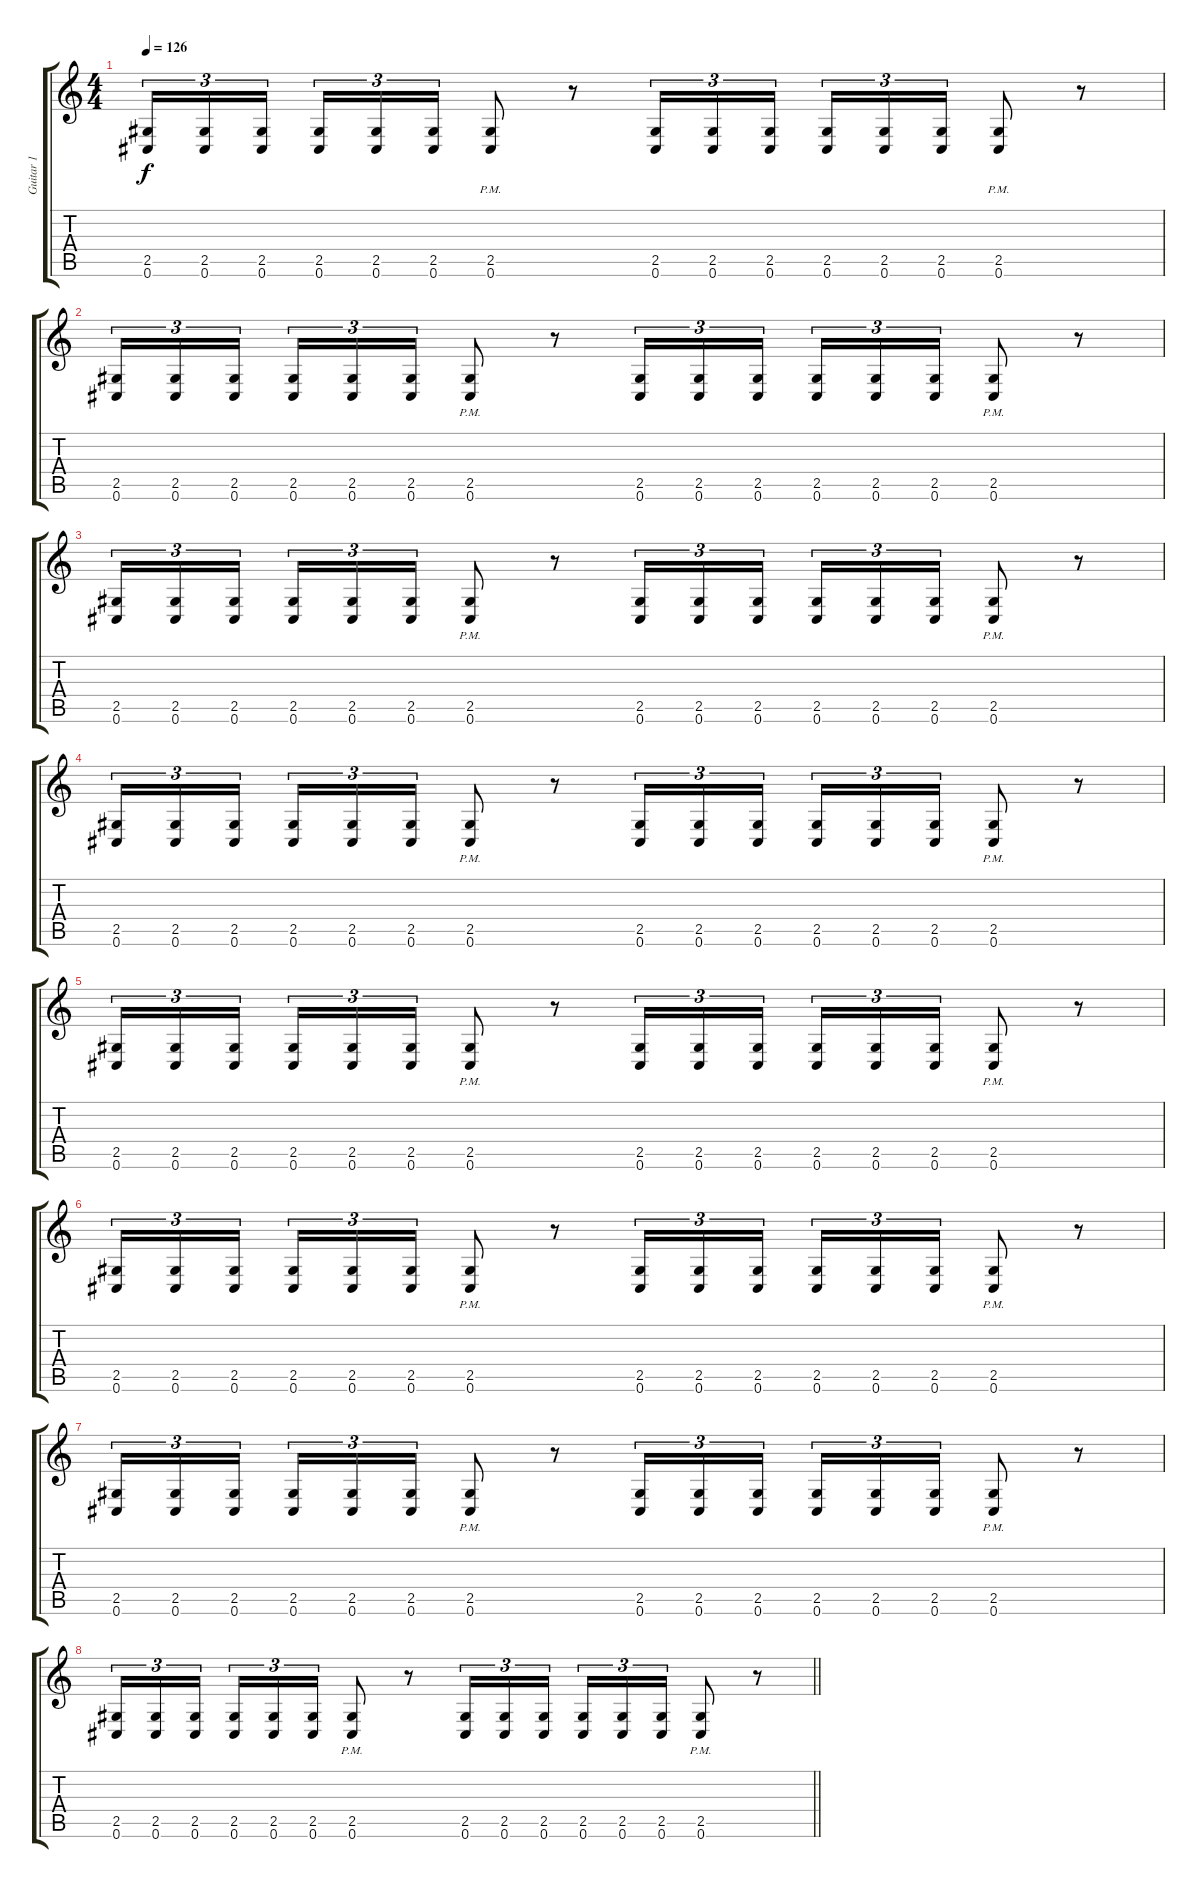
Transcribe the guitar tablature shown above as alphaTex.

\track ("Guitar 1" "Guitar 1") {instrument distortionguitar}
\staff {score tabs}
\tuning (Db4 Ab3 E3 B2 Gb2 Db2) {hide}
\ts (4 4)
\section ("" "")
\tempo 126
\clef g2
\ks c
(2.5 0.6).16{tu (3 2) dy f} (2.5 0.6).16{tu (3 2)} (2.5 0.6).16{tu (3 2) beam splitsecondary} (2.5 0.6).16{tu (3 2)} (2.5 0.6).16{tu (3 2)} (2.5 0.6).16{tu (3 2)} (2.5{pm} 0.6{pm}).8 r.8 (2.5 0.6).16{tu (3 2)} (2.5 0.6).16{tu (3 2)} (2.5 0.6).16{tu (3 2) beam splitsecondary} (2.5 0.6).16{tu (3 2)} (2.5 0.6).16{tu (3 2)} (2.5 0.6).16{tu (3 2)} (2.5{pm} 0.6{pm}).8 r.8 |
(2.5 0.6).16{tu (3 2)} (2.5 0.6).16{tu (3 2)} (2.5 0.6).16{tu (3 2) beam splitsecondary} (2.5 0.6).16{tu (3 2)} (2.5 0.6).16{tu (3 2)} (2.5 0.6).16{tu (3 2)} (2.5{pm} 0.6{pm}).8 r.8 (2.5 0.6).16{tu (3 2)} (2.5 0.6).16{tu (3 2)} (2.5 0.6).16{tu (3 2) beam splitsecondary} (2.5 0.6).16{tu (3 2)} (2.5 0.6).16{tu (3 2)} (2.5 0.6).16{tu (3 2)} (2.5{pm} 0.6{pm}).8 r.8 |
(2.5 0.6).16{tu (3 2)} (2.5 0.6).16{tu (3 2)} (2.5 0.6).16{tu (3 2) beam splitsecondary} (2.5 0.6).16{tu (3 2)} (2.5 0.6).16{tu (3 2)} (2.5 0.6).16{tu (3 2)} (2.5{pm} 0.6{pm}).8 r.8 (2.5 0.6).16{tu (3 2)} (2.5 0.6).16{tu (3 2)} (2.5 0.6).16{tu (3 2) beam splitsecondary} (2.5 0.6).16{tu (3 2)} (2.5 0.6).16{tu (3 2)} (2.5 0.6).16{tu (3 2)} (2.5{pm} 0.6{pm}).8 r.8 |
(2.5 0.6).16{tu (3 2)} (2.5 0.6).16{tu (3 2)} (2.5 0.6).16{tu (3 2) beam splitsecondary} (2.5 0.6).16{tu (3 2)} (2.5 0.6).16{tu (3 2)} (2.5 0.6).16{tu (3 2)} (2.5{pm} 0.6{pm}).8 r.8 (2.5 0.6).16{tu (3 2)} (2.5 0.6).16{tu (3 2)} (2.5 0.6).16{tu (3 2) beam splitsecondary} (2.5 0.6).16{tu (3 2)} (2.5 0.6).16{tu (3 2)} (2.5 0.6).16{tu (3 2)} (2.5{pm} 0.6{pm}).8 r.8 |
(2.5 0.6).16{tu (3 2)} (2.5 0.6).16{tu (3 2)} (2.5 0.6).16{tu (3 2) beam splitsecondary} (2.5 0.6).16{tu (3 2)} (2.5 0.6).16{tu (3 2)} (2.5 0.6).16{tu (3 2)} (2.5{pm} 0.6{pm}).8 r.8 (2.5 0.6).16{tu (3 2)} (2.5 0.6).16{tu (3 2)} (2.5 0.6).16{tu (3 2) beam splitsecondary} (2.5 0.6).16{tu (3 2)} (2.5 0.6).16{tu (3 2)} (2.5 0.6).16{tu (3 2)} (2.5{pm} 0.6{pm}).8 r.8 |
(2.5 0.6).16{tu (3 2)} (2.5 0.6).16{tu (3 2)} (2.5 0.6).16{tu (3 2) beam splitsecondary} (2.5 0.6).16{tu (3 2)} (2.5 0.6).16{tu (3 2)} (2.5 0.6).16{tu (3 2)} (2.5{pm} 0.6{pm}).8 r.8 (2.5 0.6).16{tu (3 2)} (2.5 0.6).16{tu (3 2)} (2.5 0.6).16{tu (3 2) beam splitsecondary} (2.5 0.6).16{tu (3 2)} (2.5 0.6).16{tu (3 2)} (2.5 0.6).16{tu (3 2)} (2.5{pm} 0.6{pm}).8 r.8 |
(2.5 0.6).16{tu (3 2)} (2.5 0.6).16{tu (3 2)} (2.5 0.6).16{tu (3 2) beam splitsecondary} (2.5 0.6).16{tu (3 2)} (2.5 0.6).16{tu (3 2)} (2.5 0.6).16{tu (3 2)} (2.5{pm} 0.6{pm}).8 r.8 (2.5 0.6).16{tu (3 2)} (2.5 0.6).16{tu (3 2)} (2.5 0.6).16{tu (3 2) beam splitsecondary} (2.5 0.6).16{tu (3 2)} (2.5 0.6).16{tu (3 2)} (2.5 0.6).16{tu (3 2)} (2.5{pm} 0.6{pm}).8 r.8 |
\barLineRight lightlight
(2.5 0.6).16{tu (3 2)} (2.5 0.6).16{tu (3 2)} (2.5 0.6).16{tu (3 2) beam splitsecondary} (2.5 0.6).16{tu (3 2)} (2.5 0.6).16{tu (3 2)} (2.5 0.6).16{tu (3 2)} (2.5{pm} 0.6{pm}).8 r.8 (2.5 0.6).16{tu (3 2)} (2.5 0.6).16{tu (3 2)} (2.5 0.6).16{tu (3 2) beam splitsecondary} (2.5 0.6).16{tu (3 2)} (2.5 0.6).16{tu (3 2)} (2.5 0.6).16{tu (3 2)} (2.5{pm} 0.6{pm}).8 r.8
